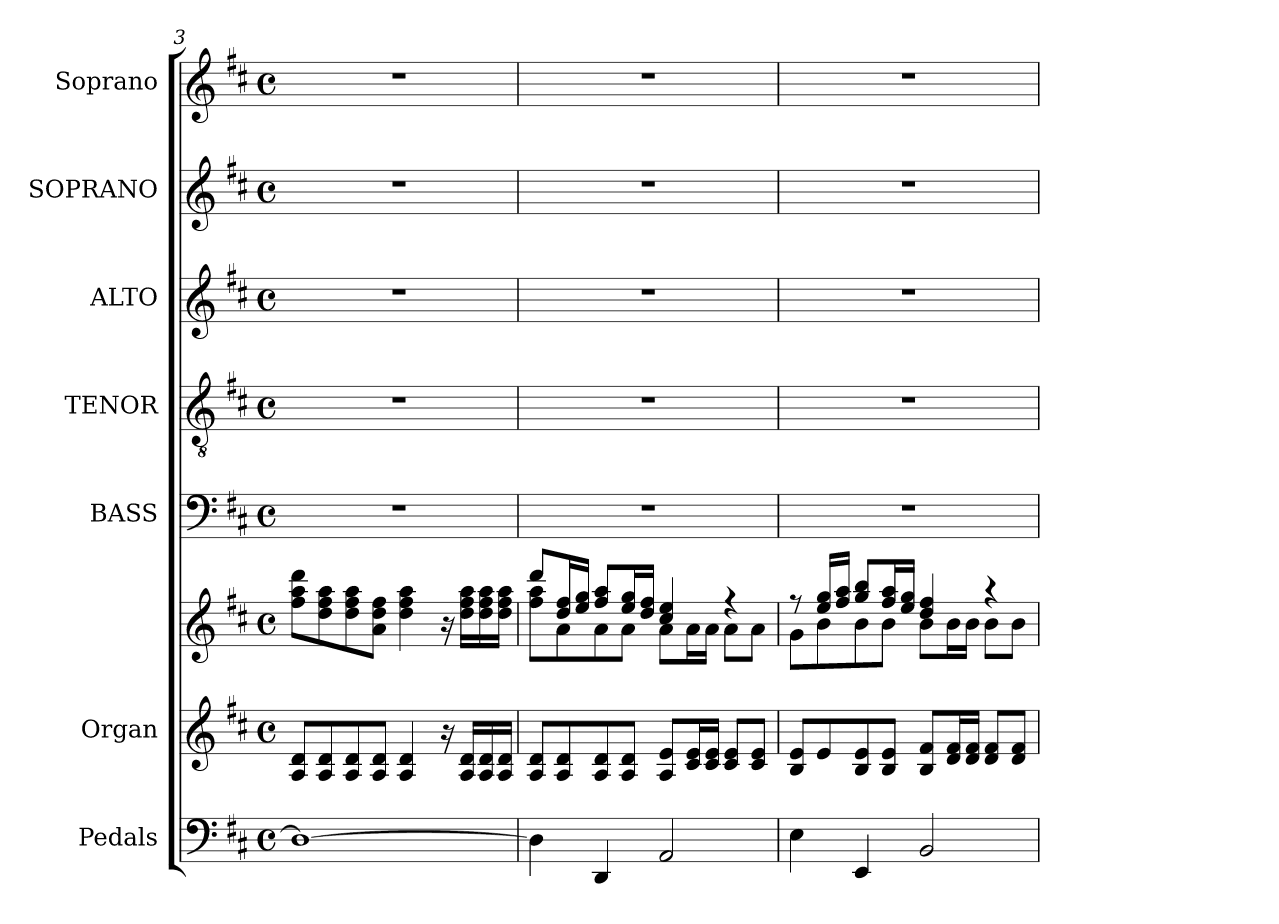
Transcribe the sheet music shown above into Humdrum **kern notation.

**kern	**kern	**kern	**kern	**kern	**kern	**kern	**kern
*part7	*part6	*part6	*part5	*part4	*part3	*part2	*part1
*staff8	*staff7	*staff6	*staff5	*staff4	*staff3	*staff2	*staff1
*I"Pedals	*I"Organ	*	*I"BASS	*I"TENOR	*I"ALTO	*I"SOPRANO	*I"Soprano
*I'Ped.	*I'Org.	*	*I'B.	*I'T.	*I'A.	*I'S.	*I'S.
*clefF4	*clefG2	*clefG2	*clefF4	*clefGv2	*clefG2	*clefG2	*clefG2
*	*	*	*	*ITrd7c12	*	*	*
*k[f#c#]	*k[f#c#]	*k[f#c#]	*k[f#c#]	*k[f#c#]	*k[f#c#]	*k[f#c#]	*k[f#c#]
*D:	*D:	*D:	*D:	*D:	*D:	*D:	*D:
*M4/4	*M4/4	*M4/4	*M4/4	*M4/4	*M4/4	*M4/4	*M4/4
*met(c)	*met(c)	*met(c)	*met(c)	*met(c)	*met(c)	*met(c)	*met(c)
=3	=3	=3	=3	=3	=3	=3	=3
1Di_	8Ai/ 8diL	8ff#i\ 8aai 8dddiL	1r	1r	1r	1r	1r
.	8Ai/ 8di	8ddi\ 8ff#i 8aai	.	.	.	.	.
.	8Ai/ 8di	8ddi\ 8ff#i 8aai	.	.	.	.	.
.	8Ai/ 8diJ	8ai\ 8ddi 8ff#iJ	.	.	.	.	.
.	4Ai/ 4di	4ddi\ 4ff#i 4aai	.	.	.	.	.
.	16r	16r	.	.	.	.	.
.	16Ai/ 16diLL	16ddi\ 16ff#i 16aaiLL	.	.	.	.	.
.	16Ai/ 16di	16ddi\ 16ff#i 16aai	.	.	.	.	.
.	16Ai/ 16diJJ	16ddi\ 16ff#i 16aaiJJ	.	.	.	.	.
=4	=4	=4	=4	=4	=4	=4	=4
*	*	*^	*	*	*	*	*
4Di\]	8Ai/ 8diL	8dddi/L	8ff#i\ 8aaiL	1r	1r	1r	1r	1r
.	8Ai/ 8di	16ddi/ 16ff#iL	8ai\	.	.	.	.	.
.	.	16eei/ 16ggiJJ	.	.	.	.	.	.
4DDi/	8Ai/ 8di	8ff#i/ 8aaiL	8ai\	.	.	.	.	.
.	8Ai/ 8diJ	16eei/ 16ggiL	8ai\J	.	.	.	.	.
.	.	16ddi/ 16ff#iJJ	.	.	.	.	.	.
2AAi/	8Ai/ 8eiL	4cc#i/ 4eei	8ai\L	.	.	.	.	.
.	16c#i/ 16eiL	.	16ai\L	.	.	.	.	.
.	16c#i/ 16eiJJ	.	16ai\JJ	.	.	.	.	.
.	8c#i/ 8eiL	4r	8ai\L	.	.	.	.	.
.	8c#i/ 8eiJ	.	8ai\J	.	.	.	.	.
=5	=5	=5	=5	=5	=5	=5	=5	=5
4Ei\	8Bi/ 8eiL	8r	8gi\L	1r	1r	1r	1r	1r
.	8ei/	16eei/ 16ggiLL	8bi\	.	.	.	.	.
.	.	16ff#i/ 16aaiJJ	.	.	.	.	.	.
4EEi/	8Bi/ 8ei	8ggi/ 8bbiL	8bi\	.	.	.	.	.
.	8Bi/ 8eiJ	16ff#i/ 16aaiL	8bi\J	.	.	.	.	.
.	.	16eei/ 16ggiJJ	.	.	.	.	.	.
2BBi/	8Bi/ 8f#iL	4ddi/ 4ff#i	8bi\L	.	.	.	.	.
.	16di/ 16f#iL	.	16bi\L	.	.	.	.	.
.	16di/ 16f#iJJ	.	16bi\JJ	.	.	.	.	.
.	8di/ 8f#iL	4r	8bi\L	.	.	.	.	.
.	8di/ 8f#iJ	.	8bi\J	.	.	.	.	.
*	*	*v	*v	*	*	*	*	*
=	=	=	=	=	=	=	=
*-	*-	*-	*-	*-	*-	*-	*-
